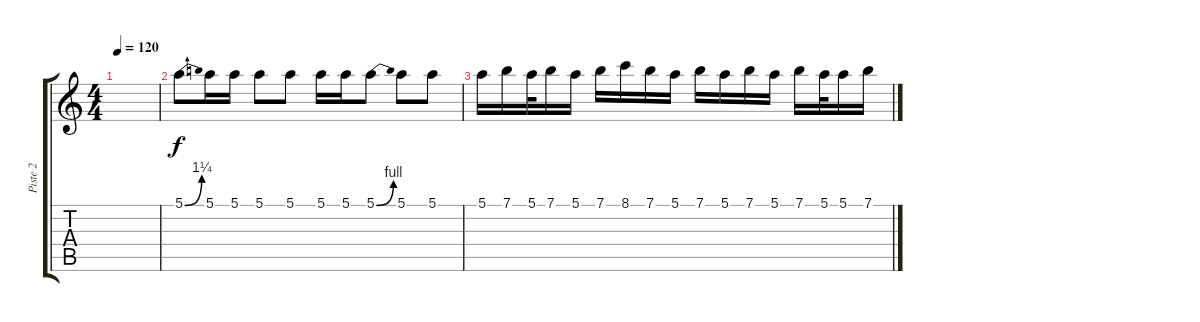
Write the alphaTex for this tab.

\track ("Piste 2" "Piste 2") {instrument electricguitarclean}
\staff {score tabs}
\tuning (E4 B3 G3 D3 A2 E2) {hide}
\ts (4 4)
\tempo 120
\clef g2
\ks c
|
5.1{be (bend 0 0 60 5)}.8 5.1.16 5.1.16 5.1.8 5.1.8 5.1.16 5.1.16 5.1{be (bend 0 0 60 4)}.8 5.1.8 5.1.8 |
5.1.16 7.1.16 5.1.32 7.1.16 5.1.16 7.1.16 8.1.16 7.1.16 5.1.16 7.1.16 5.1.16 7.1.16 5.1.16 7.1.16 5.1.32 5.1.16 7.1.16
